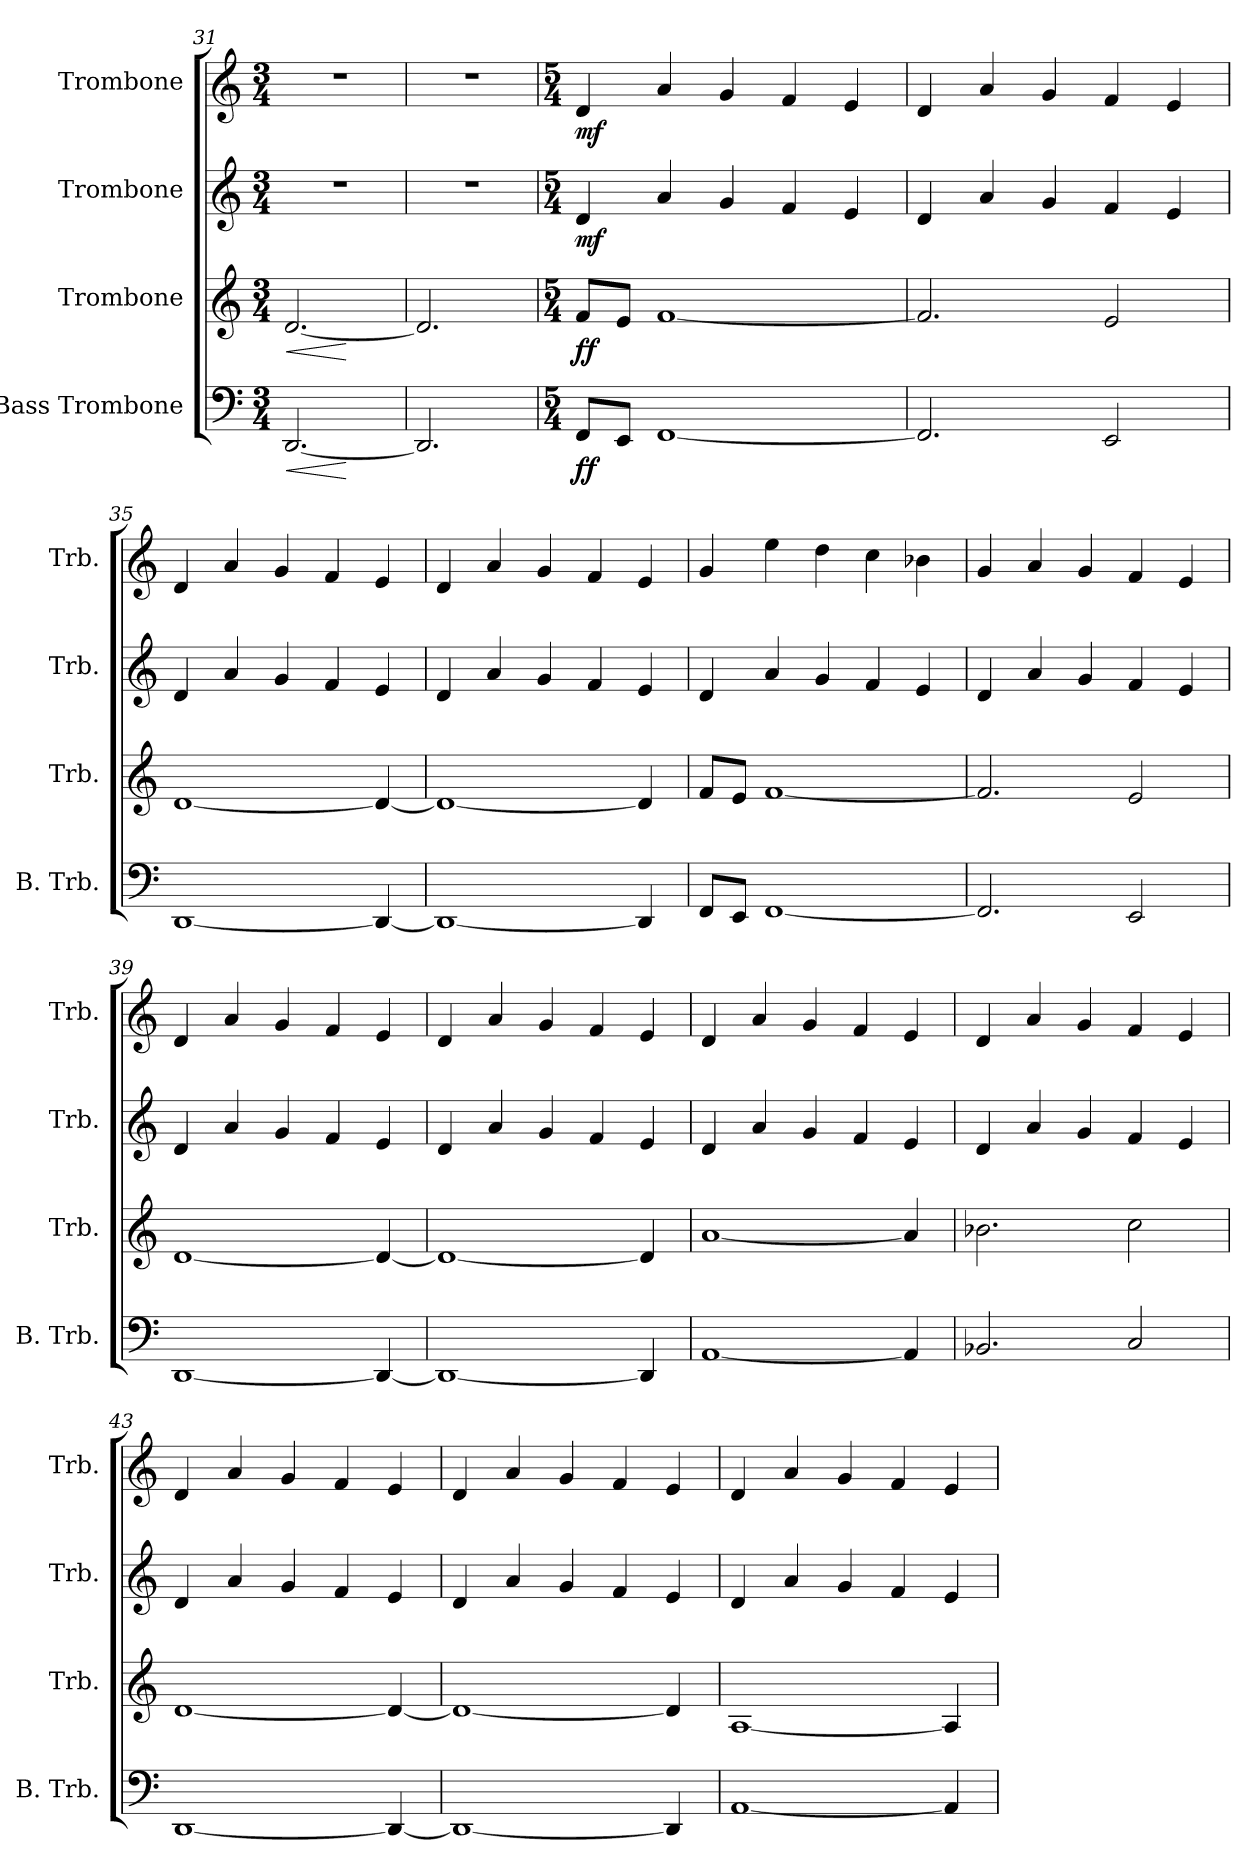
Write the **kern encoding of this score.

**kern	**dynam	**kern	**dynam	**kern	**dynam	**kern	**dynam
*part4	*part4	*part3	*part3	*part2	*part2	*part1	*part1
*staff4	*staff4	*staff3	*staff3	*staff2	*staff2	*staff1	*staff1
*I"Bass Trombone	*	*I"Trombone	*	*I"Trombone	*	*I"Trombone	*
*I'B. Trb.	*	*I'Trb.	*	*I'Trb.	*	*I'Trb.	*
*clefF4	*	*	*	*	*	*	*
*k[]	*	*k[]	*	*k[]	*	*k[]	*
*C:	*	*C:	*	*C:	*	*C:	*
*M3/4	*	*M3/4	*	*M3/4	*	*M3/4	*
=31	=31	=31	=31	=31	=31	=31	=31
!	!LO:HP:b	!	!LO:HP:b	!	!	!	!
[2.DD/	<	[2.d/	<	2.r	.	2.r	.
.	[	.	[	.	.	.	.
=32	=32	=32	=32	=32	=32	=32	=32
2.DD/]	.	2.d/]	.	2.r	.	2.r	.
=33	=33	=33	=33	=33	=33	=33	=33
*M5/4	*	*M5/4	*	*M5/4	*	*M5/4	*
!	!LO:DY:b	!	!LO:DY:b	!	!LO:DY:b	!	!LO:DY:b
8FF/L	ff	8f/L	ff	4d/	mf	4d/	mf
8EE/J	.	8e/J	.	.	.	.	.
[1FF	.	[1f	.	4a/	.	4a/	.
.	.	.	.	4g/	.	4g/	.
.	.	.	.	4f/	.	4f/	.
.	.	.	.	4e/	.	4e/	.
=34	=34	=34	=34	=34	=34	=34	=34
2.FF/]	.	2.f/]	.	4d/	.	4d/	.
.	.	.	.	4a/	.	4a/	.
.	.	.	.	4g/	.	4g/	.
2EE/	.	2e/	.	4f/	.	4f/	.
.	.	.	.	4e/	.	4e/	.
=35	=35	=35	=35	=35	=35	=35	=35
[1DD	.	[1d	.	4d/	.	4d/	.
.	.	.	.	4a/	.	4a/	.
.	.	.	.	4g/	.	4g/	.
.	.	.	.	4f/	.	4f/	.
4DD/_	.	4d/_	.	4e/	.	4e/	.
!!LO:LB:g=z
=36	=36	=36	=36	=36	=36	=36	=36
1DD_	.	1d_	.	4d/	.	4d/	.
.	.	.	.	4a/	.	4a/	.
.	.	.	.	4g/	.	4g/	.
.	.	.	.	4f/	.	4f/	.
4DD/]	.	4d/]	.	4e/	.	4e/	.
=37	=37	=37	=37	=37	=37	=37	=37
8FF/L	.	8f/L	.	4d/	.	4g/	.
8EE/J	.	8e/J	.	.	.	.	.
[1FF	.	[1f	.	4a/	.	4ee\	.
.	.	.	.	4g/	.	4dd\	.
.	.	.	.	4f/	.	4cc\	.
.	.	.	.	4e/	.	4b-X\	.
=38	=38	=38	=38	=38	=38	=38	=38
2.FF/]	.	2.f/]	.	4d/	.	4g/	.
.	.	.	.	4a/	.	4a/	.
.	.	.	.	4g/	.	4g/	.
2EE/	.	2e/	.	4f/	.	4f/	.
.	.	.	.	4e/	.	4e/	.
=39	=39	=39	=39	=39	=39	=39	=39
[1DD	.	[1d	.	4d/	.	4d/	.
.	.	.	.	4a/	.	4a/	.
.	.	.	.	4g/	.	4g/	.
.	.	.	.	4f/	.	4f/	.
4DD/_	.	4d/_	.	4e/	.	4e/	.
=40	=40	=40	=40	=40	=40	=40	=40
1DD_	.	1d_	.	4d/	.	4d/	.
.	.	.	.	4a/	.	4a/	.
.	.	.	.	4g/	.	4g/	.
.	.	.	.	4f/	.	4f/	.
4DD/]	.	4d/]	.	4e/	.	4e/	.
=41	=41	=41	=41	=41	=41	=41	=41
[1AA	.	[1a	.	4d/	.	4d/	.
.	.	.	.	4a/	.	4a/	.
.	.	.	.	4g/	.	4g/	.
.	.	.	.	4f/	.	4f/	.
4AA/]	.	4a/]	.	4e/	.	4e/	.
=42	=42	=42	=42	=42	=42	=42	=42
2.BB-X/	.	2.b-X\	.	4d/	.	4d/	.
.	.	.	.	4a/	.	4a/	.
.	.	.	.	4g/	.	4g/	.
2C/	.	2cc\	.	4f/	.	4f/	.
.	.	.	.	4e/	.	4e/	.
!!LO:LB:g=z
=43	=43	=43	=43	=43	=43	=43	=43
[1DD	.	[1d	.	4d/	.	4d/	.
.	.	.	.	4a/	.	4a/	.
.	.	.	.	4g/	.	4g/	.
.	.	.	.	4f/	.	4f/	.
4DD/_	.	4d/_	.	4e/	.	4e/	.
=44	=44	=44	=44	=44	=44	=44	=44
1DD_	.	1d_	.	4d/	.	4d/	.
.	.	.	.	4a/	.	4a/	.
.	.	.	.	4g/	.	4g/	.
.	.	.	.	4f/	.	4f/	.
4DD/]	.	4d/]	.	4e/	.	4e/	.
=45	=45	=45	=45	=45	=45	=45	=45
[1AA	.	[1A	.	4d/	.	4d/	.
.	.	.	.	4a/	.	4a/	.
.	.	.	.	4g/	.	4g/	.
.	.	.	.	4f/	.	4f/	.
4AA/]	.	4A/]	.	4e/	.	4e/	.
=	=	=	=	=	=	=	=
*-	*-	*-	*-	*-	*-	*-	*-
